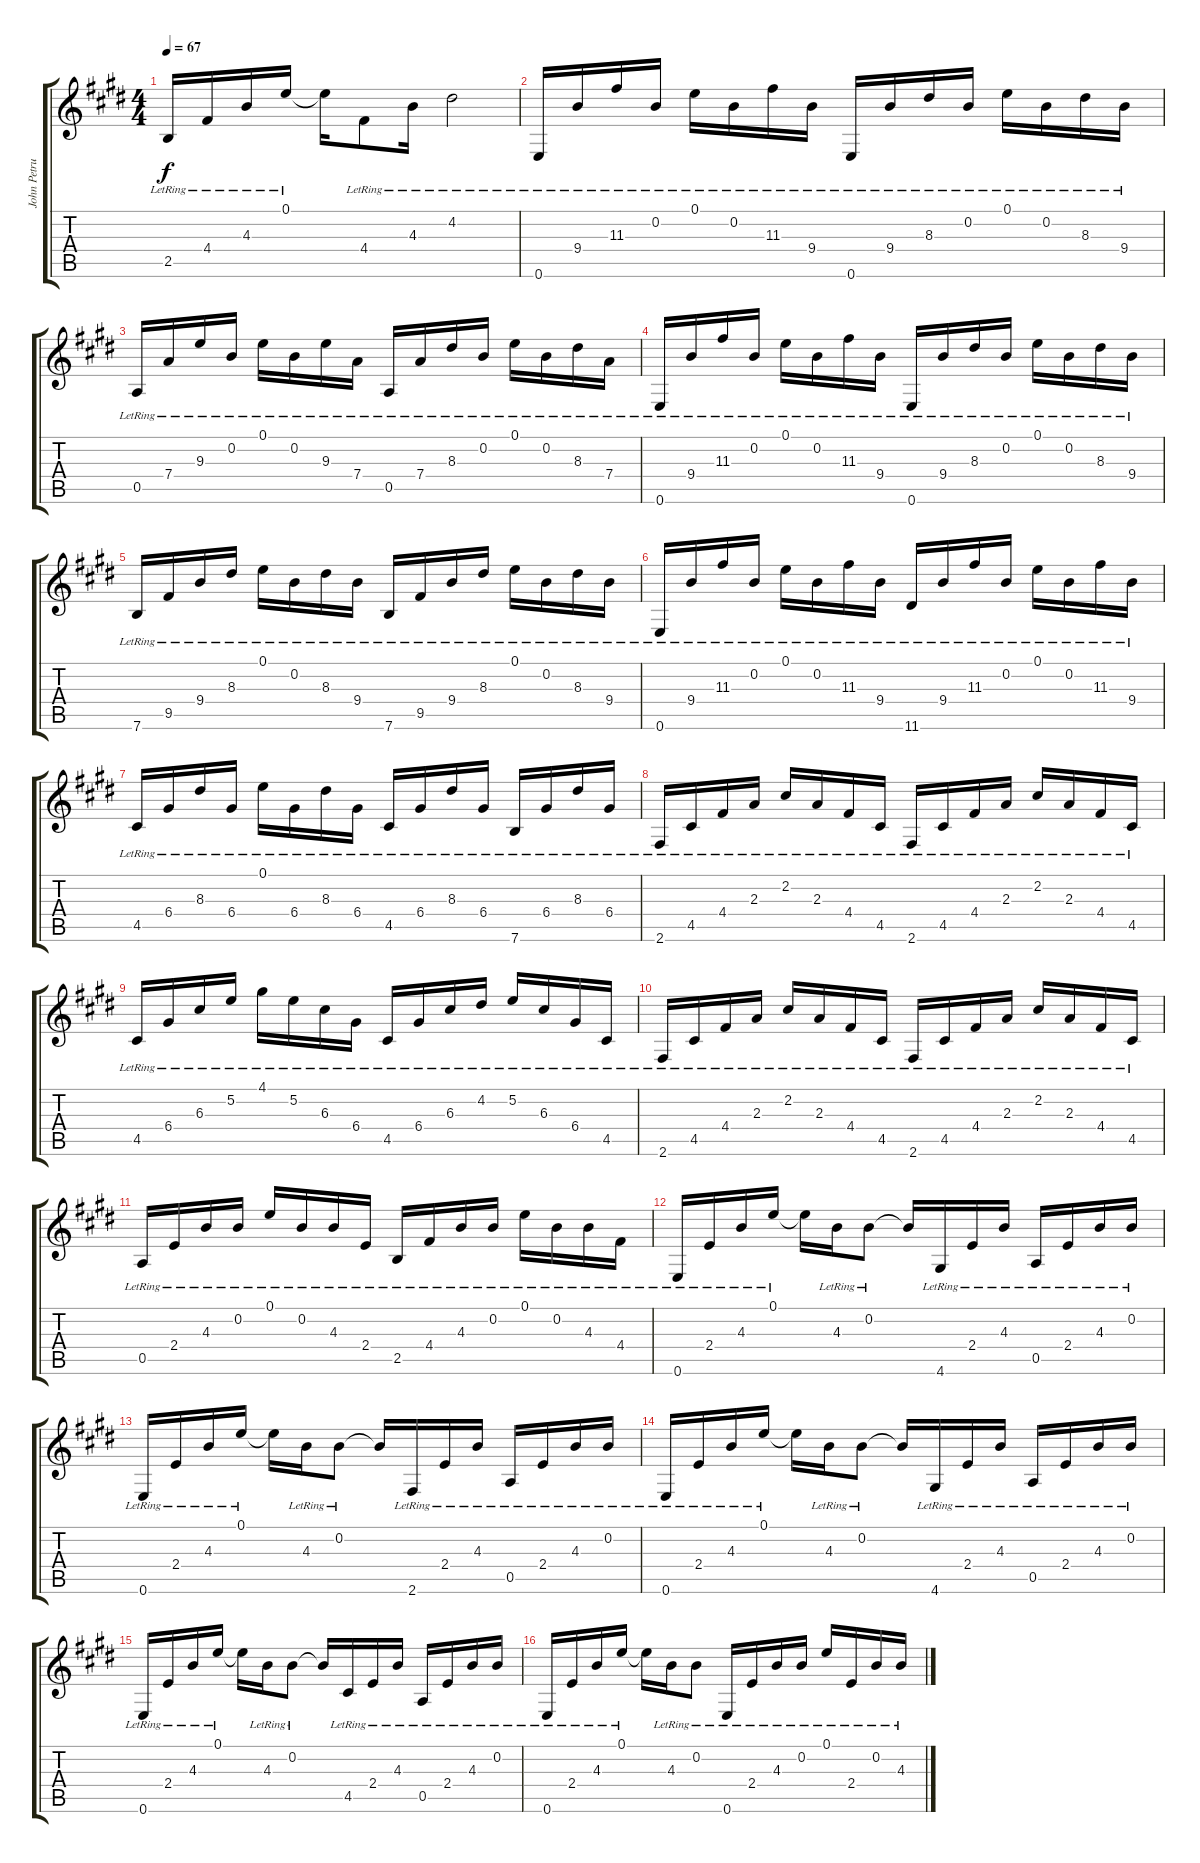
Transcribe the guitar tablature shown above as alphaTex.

\track ("John Petrucci - Acous. Gtr. 2" "John Petru") {instrument acousticguitarnylon}
\staff {score tabs}
\tuning (E4 B3 G3 D3 A2 E2) {hide}
\ts (4 4)
\tempo 67
\clef g2
\ks e
2.5{lr}.16{dy f} 4.4{lr}.16 4.3{lr}.16 0.1{lr}.16 0.1{t}.16 4.4{lr}.8 4.3{lr}.16 4.2{lr}.2 |
0.6{lr}.16 9.4{lr}.16 11.3{lr}.16 0.2{lr}.16 0.1{lr}.16 0.2{lr}.16 11.3{lr}.16 9.4{lr}.16 0.6{lr}.16 9.4{lr}.16 8.3{lr}.16 0.2{lr}.16 0.1{lr}.16 0.2{lr}.16 8.3{lr}.16 9.4{lr}.16 |
0.5{lr}.16 7.4{lr}.16 9.3{lr}.16 0.2{lr}.16 0.1{lr}.16 0.2{lr}.16 9.3{lr}.16 7.4{lr}.16 0.5{lr}.16 7.4{lr}.16 8.3{lr}.16 0.2{lr}.16 0.1{lr}.16 0.2{lr}.16 8.3{lr}.16 7.4{lr}.16 |
0.6{lr}.16 9.4{lr}.16 11.3{lr}.16 0.2{lr}.16 0.1{lr}.16 0.2{lr}.16 11.3{lr}.16 9.4{lr}.16 0.6{lr}.16 9.4{lr}.16 8.3{lr}.16 0.2{lr}.16 0.1{lr}.16 0.2{lr}.16 8.3{lr}.16 9.4{lr}.16 |
7.6{lr}.16 9.5{lr}.16 9.4{lr}.16 8.3{lr}.16 0.1{lr}.16 0.2{lr}.16 8.3{lr}.16 9.4{lr}.16 7.6{lr}.16 9.5{lr}.16 9.4{lr}.16 8.3{lr}.16 0.1{lr}.16 0.2{lr}.16 8.3{lr}.16 9.4{lr}.16 |
0.6{lr}.16 9.4{lr}.16 11.3{lr}.16 0.2{lr}.16 0.1{lr}.16 0.2{lr}.16 11.3{lr}.16 9.4{lr}.16 11.6{lr}.16 9.4{lr}.16 11.3{lr}.16 0.2{lr}.16 0.1{lr}.16 0.2{lr}.16 11.3{lr}.16 9.4{lr}.16 |
4.5{lr}.16 6.4{lr}.16 8.3{lr}.16 6.4{lr}.16 0.1{lr}.16 6.4{lr}.16 8.3{lr}.16 6.4{lr}.16 4.5{lr}.16 6.4{lr}.16 8.3{lr}.16 6.4{lr}.16 7.6{lr}.16 6.4{lr}.16 8.3{lr}.16 6.4{lr}.16 |
2.6{lr}.16 4.5{lr}.16 4.4{lr}.16 2.3{lr}.16 2.2{lr}.16 2.3{lr}.16 4.4{lr}.16 4.5{lr}.16 2.6{lr}.16 4.5{lr}.16 4.4{lr}.16 2.3{lr}.16 2.2{lr}.16 2.3{lr}.16 4.4{lr}.16 4.5{lr}.16 |
4.5{lr}.16 6.4{lr}.16 6.3{lr}.16 5.2{lr}.16 4.1{lr}.16 5.2{lr}.16 6.3{lr}.16 6.4{lr}.16 4.5{lr}.16 6.4{lr}.16 6.3{lr}.16 4.2{lr}.16 5.2{lr}.16 6.3{lr}.16 6.4{lr}.16 4.5{lr}.16 |
2.6{lr}.16 4.5{lr}.16 4.4{lr}.16 2.3{lr}.16 2.2{lr}.16 2.3{lr}.16 4.4{lr}.16 4.5{lr}.16 2.6{lr}.16 4.5{lr}.16 4.4{lr}.16 2.3{lr}.16 2.2{lr}.16 2.3{lr}.16 4.4{lr}.16 4.5{lr}.16 |
0.5{lr}.16 2.4{lr}.16 4.3{lr}.16 0.2{lr}.16 0.1{lr}.16 0.2{lr}.16 4.3{lr}.16 2.4{lr}.16 2.5{lr}.16 4.4{lr}.16 4.3{lr}.16 0.2{lr}.16 0.1{lr}.16 0.2{lr}.16 4.3{lr}.16 4.4{lr}.16 |
0.6{lr}.16 2.4{lr}.16 4.3{lr}.16 0.1{lr}.16 0.1{t}.16 4.3{lr}.16 0.2{lr}.8 0.2{t}.16 4.6{lr}.16 2.4{lr}.16 4.3{lr}.16 0.5{lr}.16 2.4{lr}.16 4.3{lr}.16 0.2{lr}.16 |
0.6{lr}.16 2.4{lr}.16 4.3{lr}.16 0.1{lr}.16 0.1{t}.16 4.3{lr}.16 0.2{lr}.8 0.2{t}.16 2.6{lr}.16 2.4{lr}.16 4.3{lr}.16 0.5{lr}.16 2.4{lr}.16 4.3{lr}.16 0.2{lr}.16 |
0.6{lr}.16 2.4{lr}.16 4.3{lr}.16 0.1{lr}.16 0.1{t}.16 4.3{lr}.16 0.2{lr}.8 0.2{t}.16 4.6{lr}.16 2.4{lr}.16 4.3{lr}.16 0.5{lr}.16 2.4{lr}.16 4.3{lr}.16 0.2{lr}.16 |
0.6{lr}.16 2.4{lr}.16 4.3{lr}.16 0.1{lr}.16 0.1{t}.16 4.3{lr}.16 0.2{lr}.8 0.2{t}.16 4.5{lr}.16 2.4{lr}.16 4.3{lr}.16 0.5{lr}.16 2.4{lr}.16 4.3{lr}.16 0.2{lr}.16 |
0.6{lr}.16 2.4{lr}.16 4.3{lr}.16 0.1{lr}.16 0.1{t}.16 4.3{lr}.16 0.2{lr}.8 0.6{lr}.16 2.4{lr}.16 4.3{lr}.16 0.2{lr}.16 0.1{lr}.16 2.4{lr}.16 0.2{lr}.16 4.3{lr}.16
